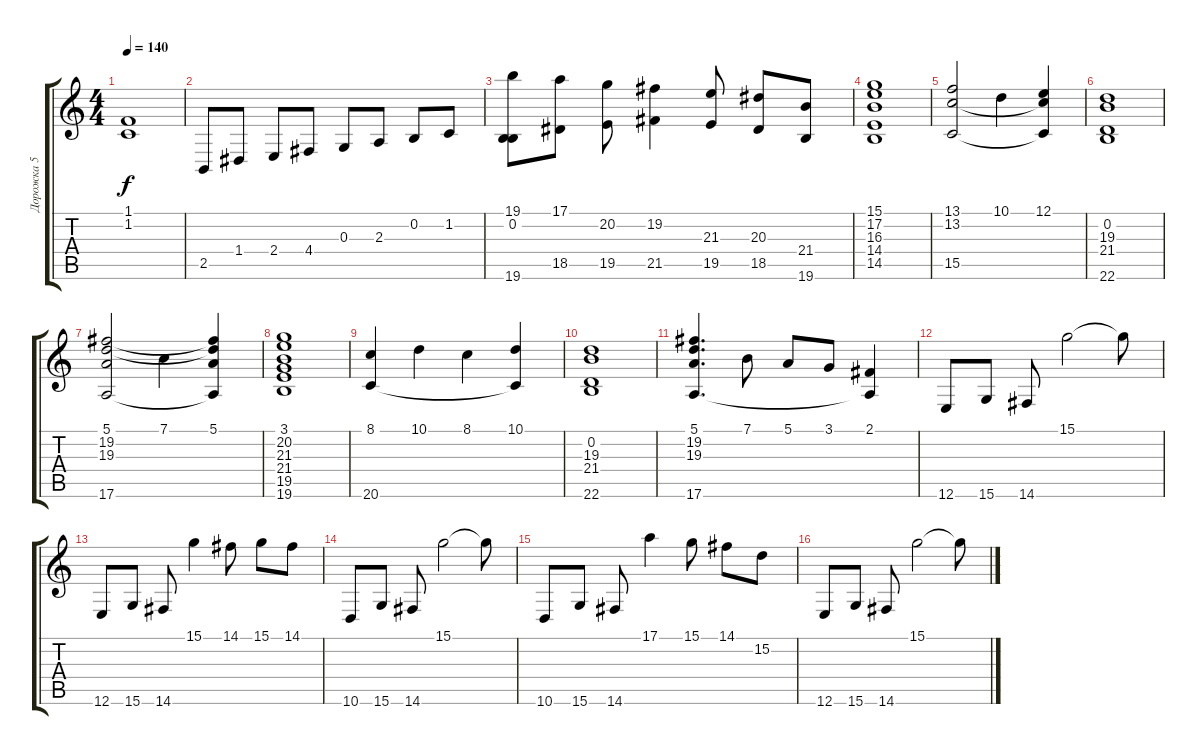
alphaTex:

\track ("Дорожка 5" "Дорожка 5") {instrument acousticgrandpiano}
\staff {score tabs}
\tuning (E4 B3 G3 D3 A2 E2) {hide}
\ts (4 4)
\tempo 140
\clef g2
\ks c
(1.1{t} 1.2{t}).1{dy f} |
2.5.8{instrument acousticgrandpiano} 1.4.8 2.4.8 4.4.8 0.3.8 2.3.8 0.2.8 1.2.8 |
(19.1 0.2 19.6).8 (17.1 18.5).8 (20.2 19.5).8 (19.2 21.5).4 (21.3 19.5).8 (20.3 18.5).8 (21.4 19.6).8 |
(15.1 17.2 16.3 14.4 14.5).1{volume 12 instrument stringensemble1} |
(13.1 13.2 15.5).2 10.1.4 (12.1 13.2{t} 15.5{t}).4 |
(0.2 19.3 21.4 22.6).1 |
(5.1 19.2 19.3 17.6).2 7.1.4 (5.1 19.2{t} 19.3{t} 17.6{t}).4 |
(3.1 20.2 21.3 21.4 19.5 19.6).1 |
(8.1 20.6).4 10.1.4 8.1.4 (10.1 20.6{t}).4 |
(0.2 19.3 21.4 22.6).1 |
(5.1 19.2 19.3 17.6).4{d} 7.1.8 5.1.8 3.1.8 (2.1 17.6{t}).4 |
12.6.8{volume 16 instrument acousticgrandpiano} 15.6.8 14.6.8 15.1.2 15.1{t}.8 |
12.6.8 15.6.8 14.6.8 15.1.4 14.1.8 15.1.8 14.1.8 |
10.6.8 15.6.8 14.6.8 15.1.2 15.1{t}.8 |
10.6.8 15.6.8 14.6.8 17.1.4 15.1.8 14.1.8 15.2.8 |
12.6.8 15.6.8 14.6.8 15.1.2 15.1{t}.8
